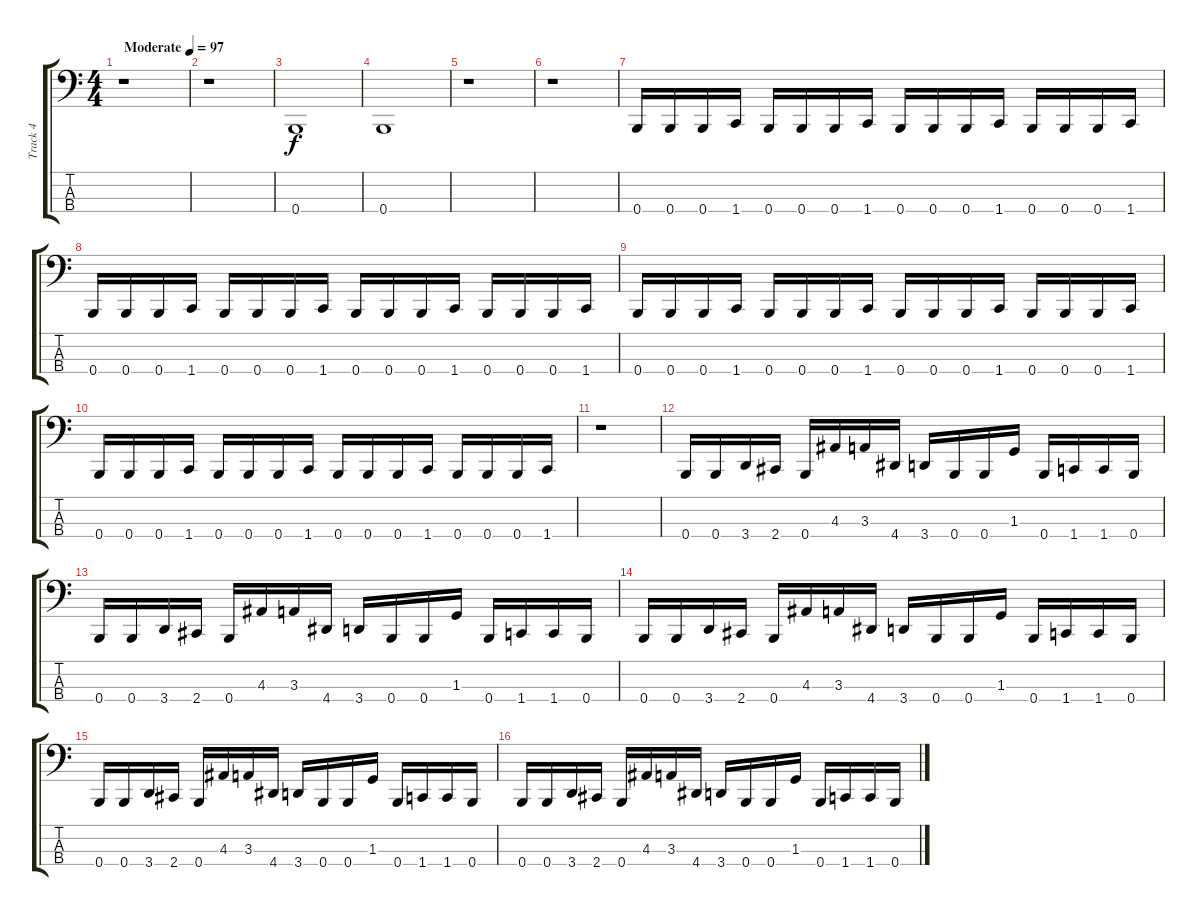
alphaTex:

\track ("Track 4" "Track 4") {instrument overdrivenguitar}
\staff {score tabs}
\tuning (E2 B1 Gb1 B0) {hide}
\ts (4 4)
\tempo (97 "Moderate")
\clef f4
\ks c
r.1{dy f instrument overdrivenguitar} |
r.1 |
0.4.1 |
0.4.1 |
r.1 |
r.1 |
0.4.16 0.4.16 0.4.16 1.4.16 0.4.16 0.4.16 0.4.16 1.4.16 0.4.16 0.4.16 0.4.16 1.4.16 0.4.16 0.4.16 0.4.16 1.4.16 |
0.4.16 0.4.16 0.4.16 1.4.16 0.4.16 0.4.16 0.4.16 1.4.16 0.4.16 0.4.16 0.4.16 1.4.16 0.4.16 0.4.16 0.4.16 1.4.16 |
0.4.16 0.4.16 0.4.16 1.4.16 0.4.16 0.4.16 0.4.16 1.4.16 0.4.16 0.4.16 0.4.16 1.4.16 0.4.16 0.4.16 0.4.16 1.4.16 |
0.4.16 0.4.16 0.4.16 1.4.16 0.4.16 0.4.16 0.4.16 1.4.16 0.4.16 0.4.16 0.4.16 1.4.16 0.4.16 0.4.16 0.4.16 1.4.16 |
r.1 |
0.4.16 0.4.16 3.4.16 2.4.16 0.4.16 4.3.16 3.3.16 4.4.16 3.4.16 0.4.16 0.4.16 1.3.16 0.4.16 1.4.16 1.4.16 0.4.16 |
0.4.16 0.4.16 3.4.16 2.4.16 0.4.16 4.3.16 3.3.16 4.4.16 3.4.16 0.4.16 0.4.16 1.3.16 0.4.16 1.4.16 1.4.16 0.4.16 |
0.4.16 0.4.16 3.4.16 2.4.16 0.4.16 4.3.16 3.3.16 4.4.16 3.4.16 0.4.16 0.4.16 1.3.16 0.4.16 1.4.16 1.4.16 0.4.16 |
0.4.16 0.4.16 3.4.16 2.4.16 0.4.16 4.3.16 3.3.16 4.4.16 3.4.16 0.4.16 0.4.16 1.3.16 0.4.16 1.4.16 1.4.16 0.4.16 |
0.4.16 0.4.16 3.4.16 2.4.16 0.4.16 4.3.16 3.3.16 4.4.16 3.4.16 0.4.16 0.4.16 1.3.16 0.4.16 1.4.16 1.4.16 0.4.16
